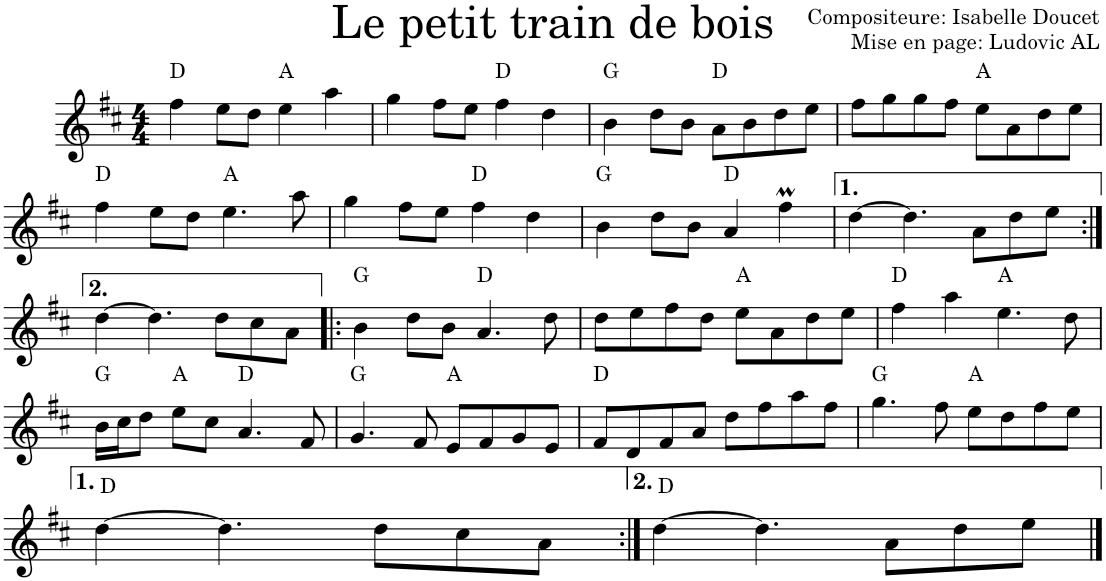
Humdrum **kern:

**kern	**harte
*part1	*part1
*staff1	*
*I"Voice	*
*I'V	*
*clefG2	*
*k[f#c#]	*
*M4/4	*
=1	=1
4ff#\	D:maj
8ee\L	.
8dd\J	.
4ee\	A:maj
4aa\	.
=2	=2
4gg\	.
8ff#\L	.
8ee\J	.
4ff#\	D:maj
4dd\	.
=3	=3
4b\	G:maj
8dd\L	.
8b\J	.
8a\L	D:maj
8b\	.
8dd\	.
8ee\J	.
=4	=4
8ff#\L	.
8gg\	.
8gg\	.
8ff#\J	.
8ee\L	A:maj
8a\	.
8dd\	.
8ee\J	.
!!LO:LB:g=z
=5	=5
4ff#\	D:maj
8ee\L	.
8dd\J	.
4.ee\	A:maj
8aa\	.
=6	=6
4gg\	.
8ff#\L	.
8ee\J	.
4ff#\	D:maj
4dd\	.
=7	=7
4b\	G:maj
8dd\L	.
8b\J	.
4a/	D:maj
4ff#m\	.
=8	=8
[>4dd\	.
4.dd\]	.
8a\L	.
8dd\	.
8ee\J	.
!!LO:LB:g=z
=9:|!	=9:|!
[>4dd\	.
4.dd\]	.
8dd\L	.
8cc#\	.
8a\J	.
=10!|:	=10!|:
4b\	G:maj
8dd\L	.
8b\J	.
4.a/	D:maj
8dd\	.
=11	=11
8dd\L	.
8ee\	.
8ff#\	.
8dd\J	.
8ee\L	A:maj
8a\	.
8dd\	.
8ee\J	.
=12	=12
4ff#\	D:maj
4aa\	.
4.ee\	A:maj
8dd\	.
!!LO:LB:g=z
=13	=13
16b\LL	G:maj
16cc#\J	.
8dd\J	.
8ee\L	A:maj
8cc#\J	.
4.a/	D:maj
8f#/	.
=14	=14
4.g/	G:maj
8f#/	.
8e/L	A:maj
8f#/	.
8g/	.
8e/J	.
=15	=15
8f#/L	D:maj
8d/	.
8f#/	.
8a/J	.
8dd\L	.
8ff#\	.
8aa\	.
8ff#\J	.
=16	=16
4.gg\	G:maj
8ff#\	.
8ee\L	A:maj
8dd\	.
8ff#\	.
8ee\J	.
!!LO:LB:g=z
=17	=17
[>4dd\	D:maj
4.dd\]	.
8dd\L	.
8cc#\	.
8a\J	.
=18:|!	=18:|!
[>4dd\	D:maj
4.dd\]	.
8a\L	.
8dd\	.
8ee\J	.
==	==
*-	*-
